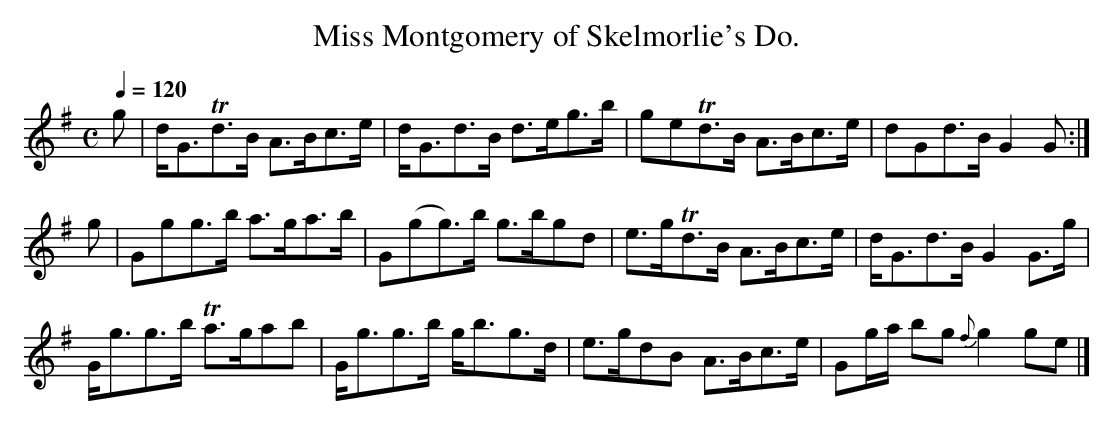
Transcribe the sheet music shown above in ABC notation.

X:1
T:Miss Montgomery of Skelmorlie's Do.
M:C
L:1/8
Q:1/4=120
K:G
g|d<GTd>B  A>Bc>e|d<Gd>B  d>eg>b|geTd>B A>Bc>e|dGd>B   G2G :|
g|Ggg>b  a>ga>b|G(gg>)b g>bgd |e>gTd>B A>Bc>e|d<Gd>B   G2G>g|
  G<gg>b Ta>gab |G<gg>b  g<bg>d|e>gdB  A>Bc>e|Gg/a/ bg {f}g2ge|]
